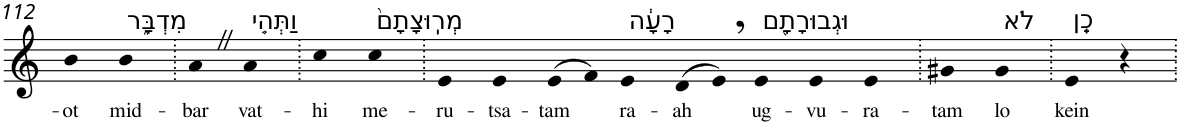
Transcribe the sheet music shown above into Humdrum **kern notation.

**kern	**text
*part1	*part1
*staff1	*staff1
*I"Piano	*
*I'Pno	*
!!LO:PB:g=z
*clefG2	*
*k[]	*
=112	=112
!	!LO:LY:b
4b	-ot
!LO:TX:a:t=מִדְבָּ֑ר	!
!	!LO:LY:b
4b	mid-
=113.	=113.
!	!LO:LY:b
4aZ	-bar
!LO:TX:a:t=וַתְּהִ֤י	!
!	!LO:LY:b
4a	vat-
=114.	=114.
!	!LO:LY:b
4cc	-hi
!LO:TX:a:t=מְרֽוּצָתָם֙	!
!	!LO:LY:b
4cc	me-
=115.	=115.
!	!LO:LY:b
4e	-ru-
!	!LO:LY:b
4e	-tsa-
!	!LO:LY:b
(>8e	-tam
8f)	.
!LO:TX:a:t=רָעָ֔ה	!
!	!LO:LY:b
4e	ra-
!	!LO:LY:b
(>8d	-ah
8e,)	.
!LO:TX:a:t=וּגְבוּרָתָ֖ם	!
!	!LO:LY:b
4e	ug-
!	!LO:LY:b
4e	-vu-
!	!LO:LY:b
4e	-ra-
=116.	=116.
!	!LO:LY:b
4g#X	-tam
!LO:TX:a:t=לֹא	!
!	!LO:LY:b
4g#	lo
=117.	=117.
!LO:TX:a:t=כֵֽן	!
!	!LO:LY:b
4e	kein
4r	.
=.	=.
*-	*-
